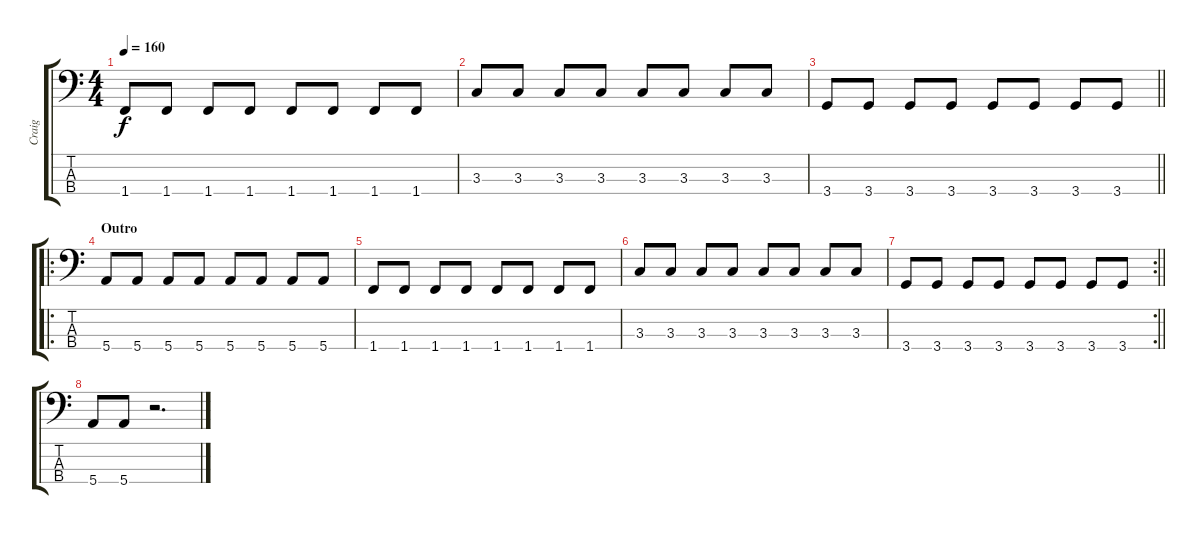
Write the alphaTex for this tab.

\track ("Craig" "Craig") {instrument electricbasspick}
\staff {score tabs}
\tuning (G2 D2 A1 E1) {hide}
\ts (4 4)
\tempo 160
\clef f4
\ks c
1.4.8{dy f} 1.4.8 1.4.8 1.4.8 1.4.8 1.4.8 1.4.8 1.4.8 |
3.3.8 3.3.8 3.3.8 3.3.8 3.3.8 3.3.8 3.3.8 3.3.8 |
\barLineRight lightlight
3.4.8 3.4.8 3.4.8 3.4.8 3.4.8 3.4.8 3.4.8 3.4.8 |
\ro
\section ("" "Outro")
5.4.8 5.4.8 5.4.8 5.4.8 5.4.8 5.4.8 5.4.8 5.4.8 |
1.4.8 1.4.8 1.4.8 1.4.8 1.4.8 1.4.8 1.4.8 1.4.8 |
3.3.8 3.3.8 3.3.8 3.3.8 3.3.8 3.3.8 3.3.8 3.3.8 |
\rc 2
\barLineRight lightlight
3.4.8 3.4.8 3.4.8 3.4.8 3.4.8 3.4.8 3.4.8 3.4.8 |
5.4.8 5.4.8 r.2{d}
